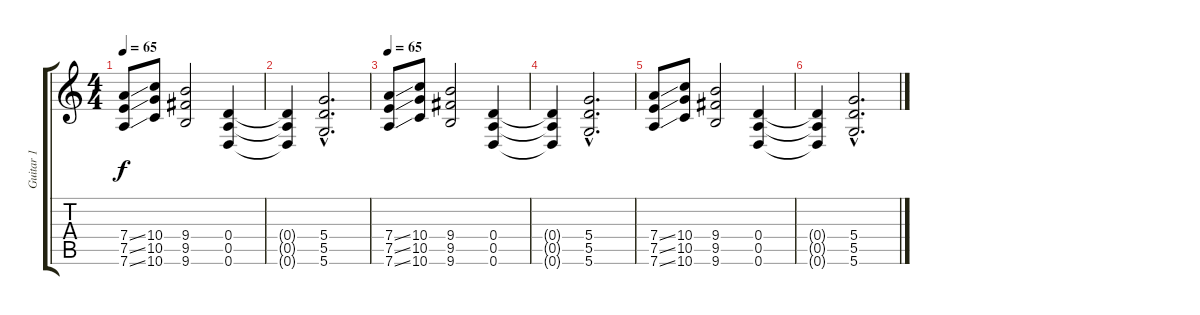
\track ("Guitar 1" "Guitar 1") {instrument distortionguitar}
\staff {score tabs}
\tuning (E4 B3 G3 D3 A2 D2) {hide}
\ts (4 4)
\tempo 65
\clef g2
\ks c
(7.4{ss} 7.5{ss} 7.6{ss}).8{dy f} (10.4 10.5 10.6).8 (9.4 9.5 9.6).2 (0.4 0.5 0.6).4 |
(0.4{t} 0.5{t} 0.6{t}).4 (5.4{hac} 5.5{hac} 5.6{hac}).2{d} |
\tempo 65
(7.4{ss} 7.5{ss} 7.6{ss}).8{volume 0} (10.4 10.5 10.6).8 (9.4 9.5 9.6).2 (0.4 0.5 0.6).4 |
(0.4{t} 0.5{t} 0.6{t}).4 (5.4{hac} 5.5{hac} 5.6{hac}).2{d} |
(7.4{ss} 7.5{ss} 7.6{ss}).8 (10.4 10.5 10.6).8 (9.4 9.5 9.6).2 (0.4 0.5 0.6).4 |
(0.4{t} 0.5{t} 0.6{t}).4 (5.4{hac} 5.5{hac} 5.6{hac}).2{d}
